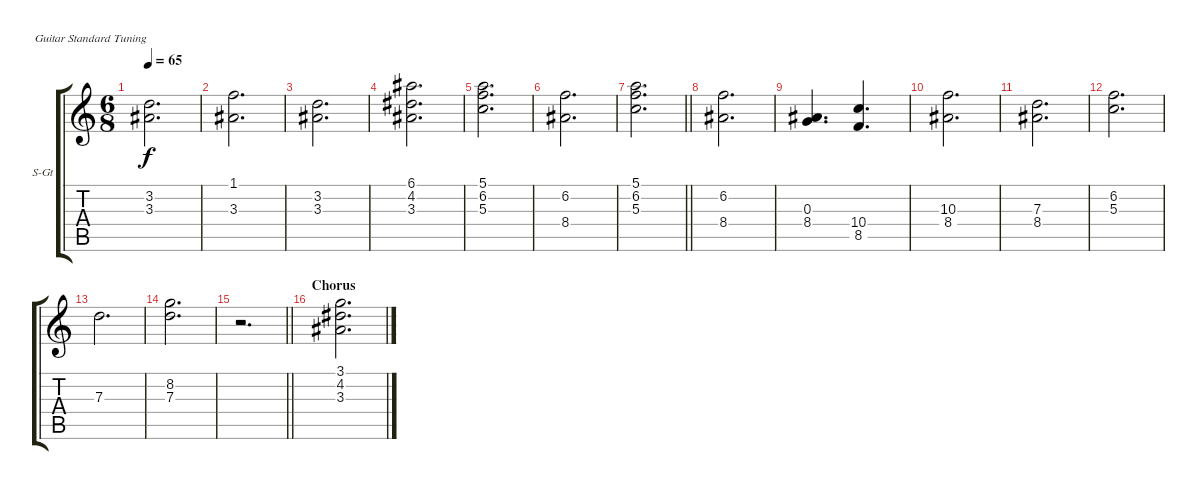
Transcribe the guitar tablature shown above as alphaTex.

\bracketExtendMode groupsimilarinstruments
\firstSystemTrackNameOrientation horizontal
\otherSystemsTrackNameOrientation horizontal
\track ("Keys (left hand)" "S-Gt") {instrument stringensemble1}
\staff {score tabs}
\tuning (E4 B3 G3 D3 A2 E2)
\displaytranspose 12
\ts (6 8)
\tempo 65
\clef g2
\ks c
(3.2 3.3).2{d dy f} |
(1.1 3.3).2{d} |
(3.2 3.3).2{d} |
(6.1 4.2 3.3).2{d} |
(5.1 6.2 5.3).2{d} |
(6.2 8.4).2{d} |
\barLineRight lightlight
(5.1 6.2 5.3).2{d} |
\section ("" "")
(6.2 8.4).2{d} |
(0.3 8.4).4{d} (10.4 8.5).4{d} |
(10.3 8.4).2{d} |
(7.3 8.4).2{d} |
(6.2 5.3).2{d} |
7.3.2{d} |
(8.2 7.3).2{d} |
\barLineRight lightlight
r.2{d} |
\section ("" "Chorus")
(3.1 4.2 3.3).2{d}
